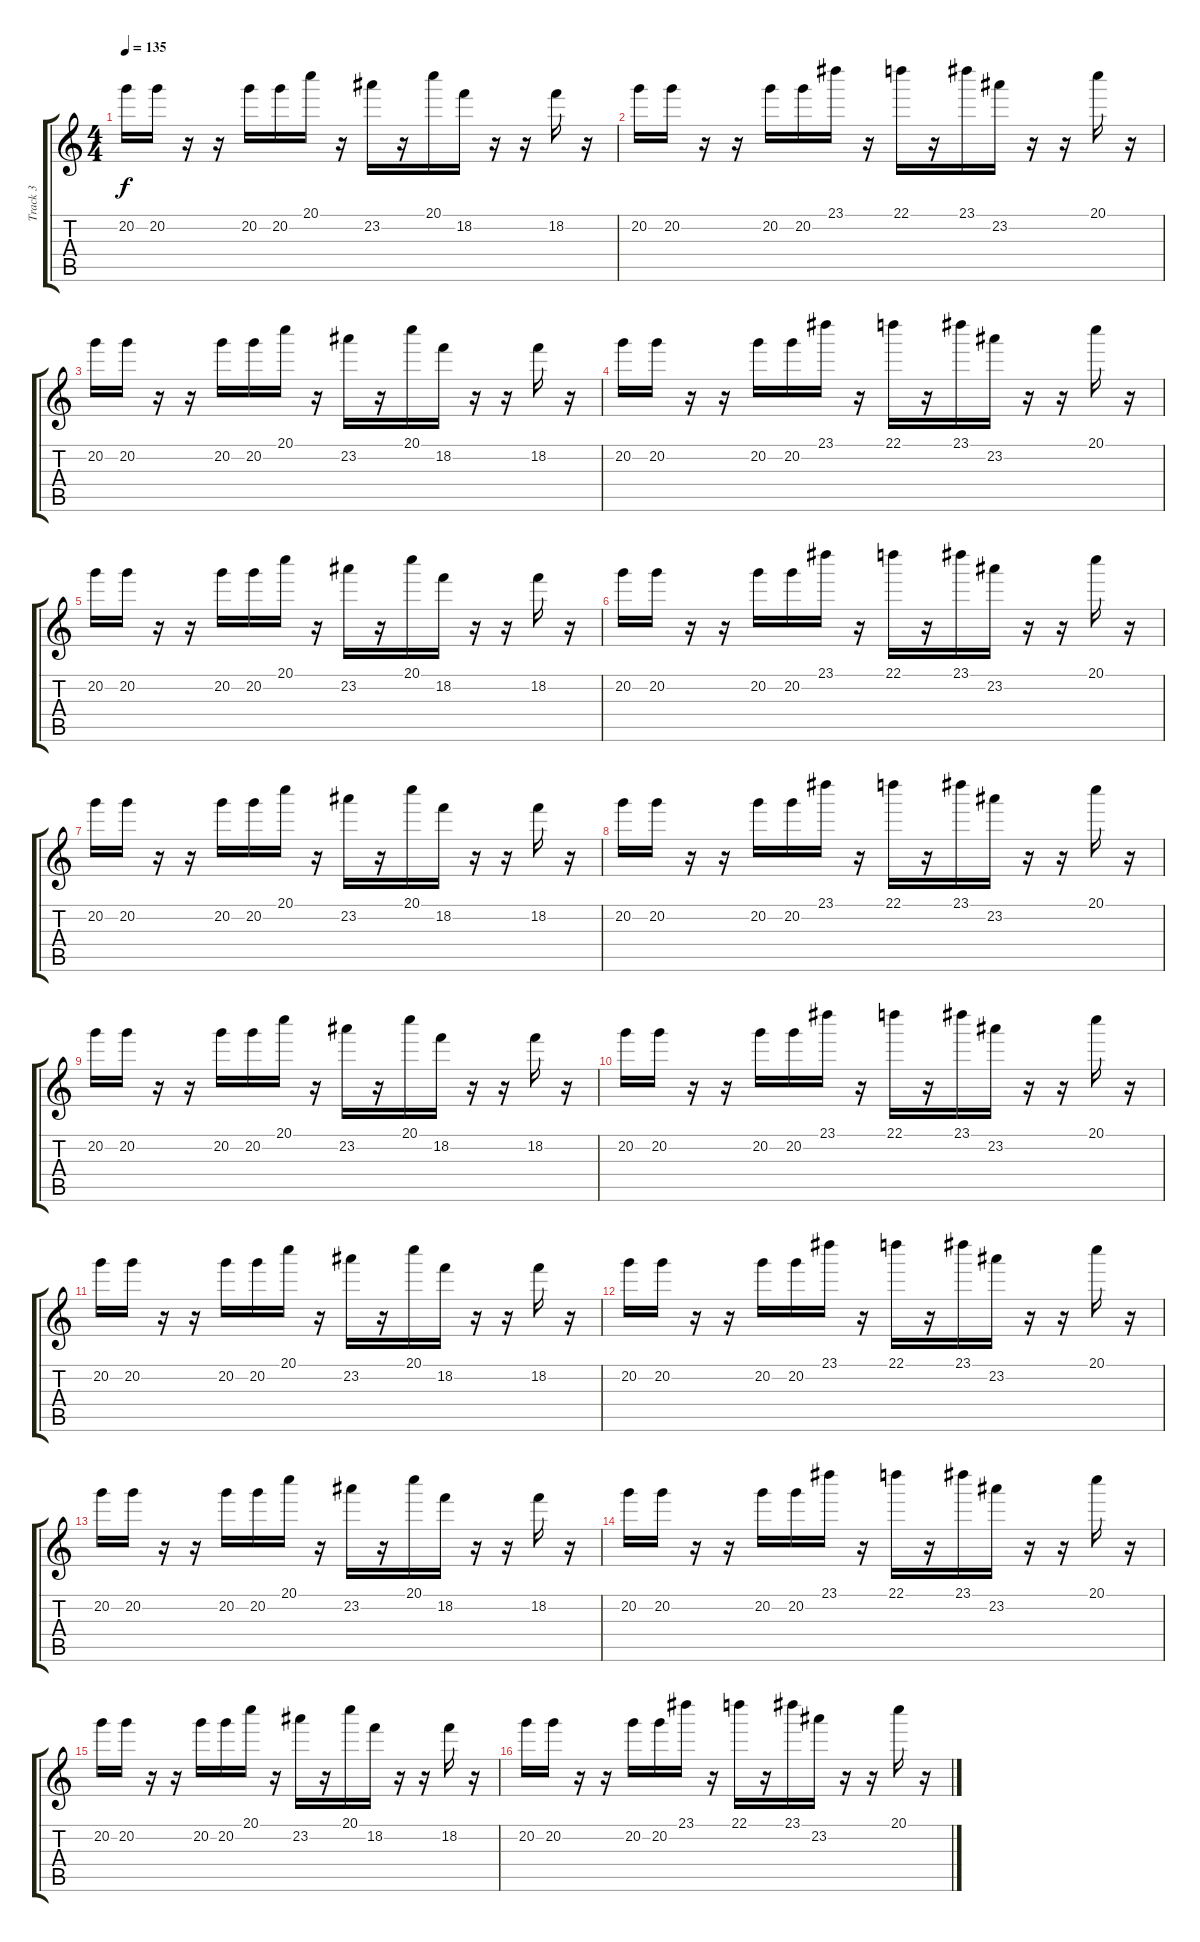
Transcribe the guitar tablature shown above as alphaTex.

\track ("Track 3" "Track 3") {instrument distortionguitar}
\staff {score tabs}
\tuning (E4 B3 G3 D3 A2 E2) {hide}
\ts (4 4)
\tempo 135
\clef g2
\ks c
20.2.16{dy f} 20.2.16 r.16 r.16 20.2.16 20.2.16 20.1.16 r.16 23.2.16 r.16 20.1.16 18.2.16 r.16 r.16 18.2.16 r.16 |
20.2.16 20.2.16 r.16 r.16 20.2.16 20.2.16 23.1.16 r.16 22.1.16 r.16 23.1.16 23.2.16 r.16 r.16 20.1.16 r.16 |
20.2.16 20.2.16 r.16 r.16 20.2.16 20.2.16 20.1.16 r.16 23.2.16 r.16 20.1.16 18.2.16 r.16 r.16 18.2.16 r.16 |
20.2.16 20.2.16 r.16 r.16 20.2.16 20.2.16 23.1.16 r.16 22.1.16 r.16 23.1.16 23.2.16 r.16 r.16 20.1.16 r.16 |
20.2.16 20.2.16 r.16 r.16 20.2.16 20.2.16 20.1.16 r.16 23.2.16 r.16 20.1.16 18.2.16 r.16 r.16 18.2.16 r.16 |
20.2.16 20.2.16 r.16 r.16 20.2.16 20.2.16 23.1.16 r.16 22.1.16 r.16 23.1.16 23.2.16 r.16 r.16 20.1.16 r.16 |
20.2.16 20.2.16 r.16 r.16 20.2.16 20.2.16 20.1.16 r.16 23.2.16 r.16 20.1.16 18.2.16 r.16 r.16 18.2.16 r.16 |
20.2.16 20.2.16 r.16 r.16 20.2.16 20.2.16 23.1.16 r.16 22.1.16 r.16 23.1.16 23.2.16 r.16 r.16 20.1.16 r.16 |
20.2.16 20.2.16 r.16 r.16 20.2.16 20.2.16 20.1.16 r.16 23.2.16 r.16 20.1.16 18.2.16 r.16 r.16 18.2.16 r.16 |
20.2.16 20.2.16 r.16 r.16 20.2.16 20.2.16 23.1.16 r.16 22.1.16 r.16 23.1.16 23.2.16 r.16 r.16 20.1.16 r.16 |
20.2.16 20.2.16 r.16 r.16 20.2.16 20.2.16 20.1.16 r.16 23.2.16 r.16 20.1.16 18.2.16 r.16 r.16 18.2.16 r.16 |
20.2.16 20.2.16 r.16 r.16 20.2.16 20.2.16 23.1.16 r.16 22.1.16 r.16 23.1.16 23.2.16 r.16 r.16 20.1.16 r.16 |
20.2.16 20.2.16 r.16 r.16 20.2.16 20.2.16 20.1.16 r.16 23.2.16 r.16 20.1.16 18.2.16 r.16 r.16 18.2.16 r.16 |
20.2.16 20.2.16 r.16 r.16 20.2.16 20.2.16 23.1.16 r.16 22.1.16 r.16 23.1.16 23.2.16 r.16 r.16 20.1.16 r.16 |
20.2.16 20.2.16 r.16 r.16 20.2.16 20.2.16 20.1.16 r.16 23.2.16 r.16 20.1.16 18.2.16 r.16 r.16 18.2.16 r.16 |
20.2.16 20.2.16 r.16 r.16 20.2.16 20.2.16 23.1.16 r.16 22.1.16 r.16 23.1.16 23.2.16 r.16 r.16 20.1.16 r.16
